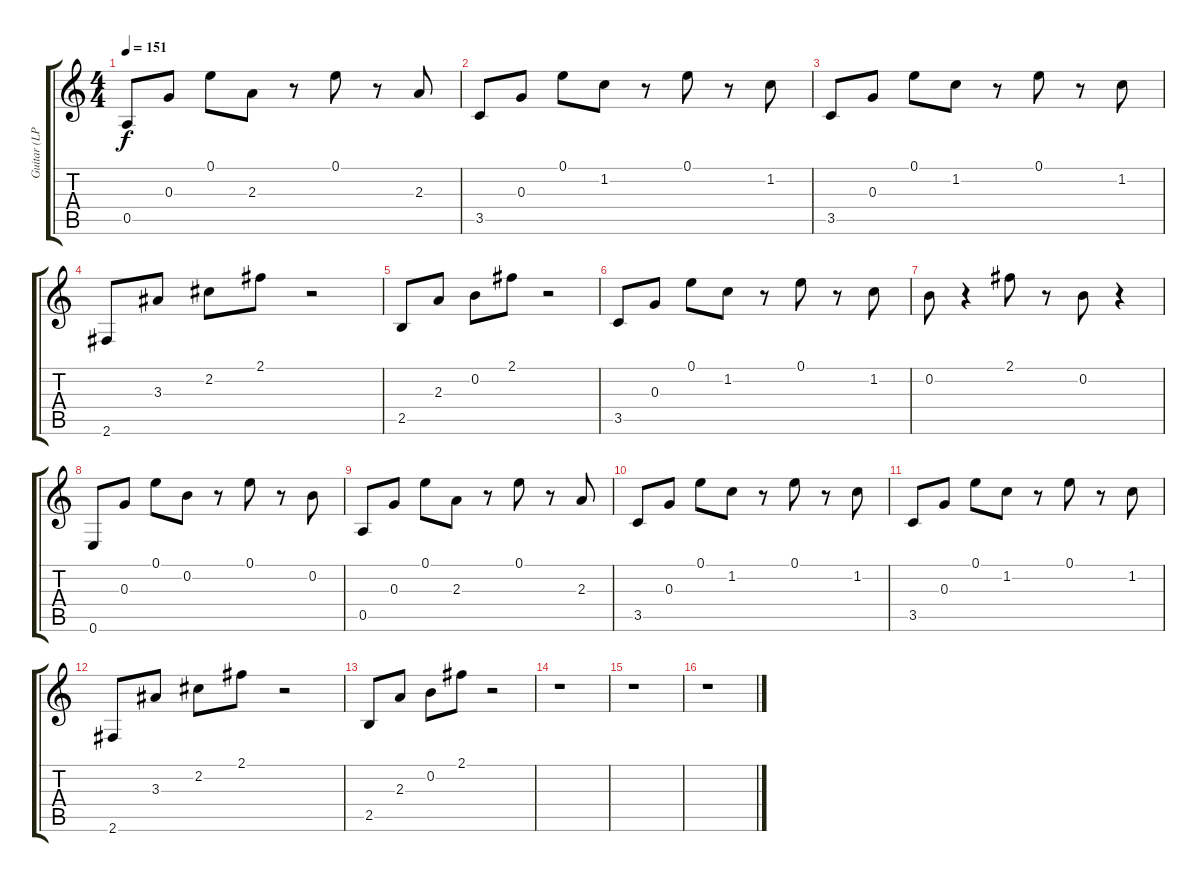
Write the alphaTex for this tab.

\track ("Guitar (LP)" "Guitar (LP") {instrument electricguitarclean}
\staff {score tabs}
\tuning (E4 B3 G3 D3 A2 E2) {hide}
\ts (4 4)
\tempo 151
\clef g2
\ks c
0.5.8{dy f} 0.3.8 0.1.8 2.3.8 r.8 0.1.8 r.8 2.3.8 |
3.5.8 0.3.8 0.1.8 1.2.8 r.8 0.1.8 r.8 1.2.8 |
3.5.8 0.3.8 0.1.8 1.2.8 r.8 0.1.8 r.8 1.2.8 |
2.6.8 3.3.8 2.2.8 2.1.8 r.2 |
2.5.8 2.3.8 0.2.8 2.1.8 r.2 |
3.5.8 0.3.8 0.1.8 1.2.8 r.8 0.1.8 r.8 1.2.8 |
0.2.8 r.4 2.1.8 r.8 0.2.8 r.4 |
0.6.8 0.3.8 0.1.8 0.2.8 r.8 0.1.8 r.8 0.2.8 |
0.5.8 0.3.8 0.1.8 2.3.8 r.8 0.1.8 r.8 2.3.8 |
3.5.8 0.3.8 0.1.8 1.2.8 r.8 0.1.8 r.8 1.2.8 |
3.5.8 0.3.8 0.1.8 1.2.8 r.8 0.1.8 r.8 1.2.8 |
2.6.8 3.3.8 2.2.8 2.1.8 r.2 |
2.5.8 2.3.8 0.2.8 2.1.8 r.2 |
r.1 |
r.1 |
r.1
